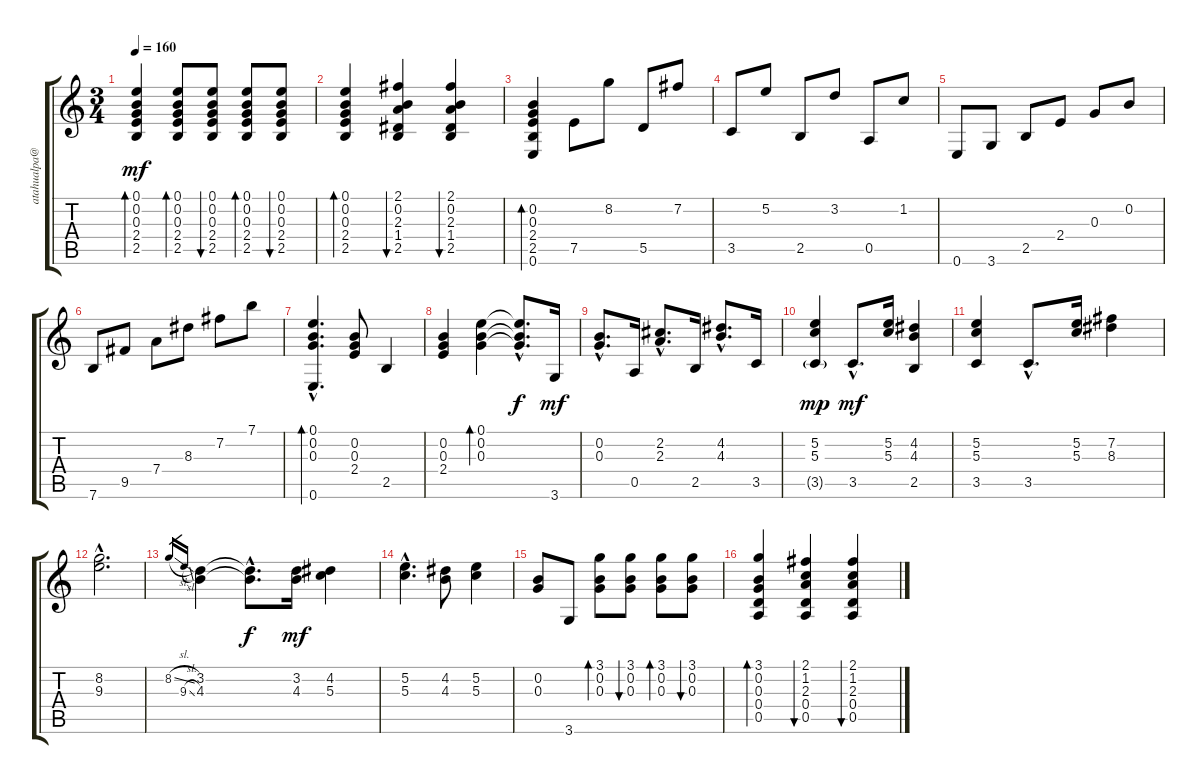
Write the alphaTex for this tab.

\track ("" "atahualpa@") {instrument acousticguitarnylon}
\staff {score tabs}
\tuning (E4 B3 G3 D3 A2 E2) {hide}
\ts (3 4)
\tempo 160
\clef g2
\ks c
(0.1 0.2 0.3 2.4 2.5).4{bd 120 dy mf} (0.1 0.2 0.3 2.4 2.5).8{bd 120} (0.1 0.2 0.3 2.4 2.5).8{bu 120} (0.1 0.2 0.3 2.4 2.5).8{bd 120} (0.1 0.2 0.3 2.4 2.5).8{bu 120} |
(0.1 0.2 0.3 2.4 2.5).4{bd 120} (2.1 0.2 2.3 1.4 2.5).4{bu 120} (2.1 0.2 2.3 1.4 2.5).4{bu 120} |
(0.2 0.3 2.4 2.5 0.6).4{bd 120} 7.5.8 8.2.8 5.5.8 7.2.8 |
3.5.8 5.2.8 2.5.8 3.2.8 0.5.8 1.2.8 |
0.6.8 3.6.8 2.5.8 2.4.8 0.3.8 0.2.8 |
7.6.8 9.5.8 7.4.8 8.3.8 7.2.8 7.1.8 |
(0.1{hac} 0.2{hac} 0.3{hac} 0.6{hac}).4{d bd 120} (0.2 0.3 2.4).8 2.5.4 |
(0.2 0.3 2.4).4 (0.1 0.2 0.3).4{bd 120} (0.1{hac t} 0.2{hac t} 0.3{hac t}).8{d dy f} 3.6.16{dy mf} |
(0.2{hac} 0.3{hac}).8{d} 0.5.16 (2.2{hac} 2.3{hac}).8{d} 2.5.16 (4.2{hac} 4.3{hac}).8{d} 3.5.16 |
(5.2 5.3 3.5{g}).4{dy mp} 3.5{hac}.8{d dy mf} (5.2 5.3).16 (4.2 4.3 2.5).4 |
(5.2 5.3 3.5).4 3.5{hac}.8{d} (5.2 5.3).16 (7.2 8.3).4 |
(8.2{hac} 9.3{hac}).2{d} |
8.2{sl}.16{gr} 9.3{sl}.16{gr} (3.2 4.3).4 (3.2{hac t} 4.3{hac t}).8{d dy f} (3.2 4.3).16{dy mf} (4.2 5.3).4 |
(5.2{hac} 5.3).4{d} (4.2 4.3).8 (5.2 5.3).4 |
(0.2 0.3).8 3.6.8 (3.1 0.2 0.3).8{bd 120} (3.1 0.2 0.3).8{bu 120} (3.1 0.2 0.3).8{bd 120} (3.1 0.2 0.3).8{bu 120} |
(3.1 0.2 0.3 0.4 0.5).4{bd 120} (2.1 1.2 2.3 0.4 0.5).4{bu 120} (2.1 1.2 2.3 0.4 0.5).4{bu 120}
